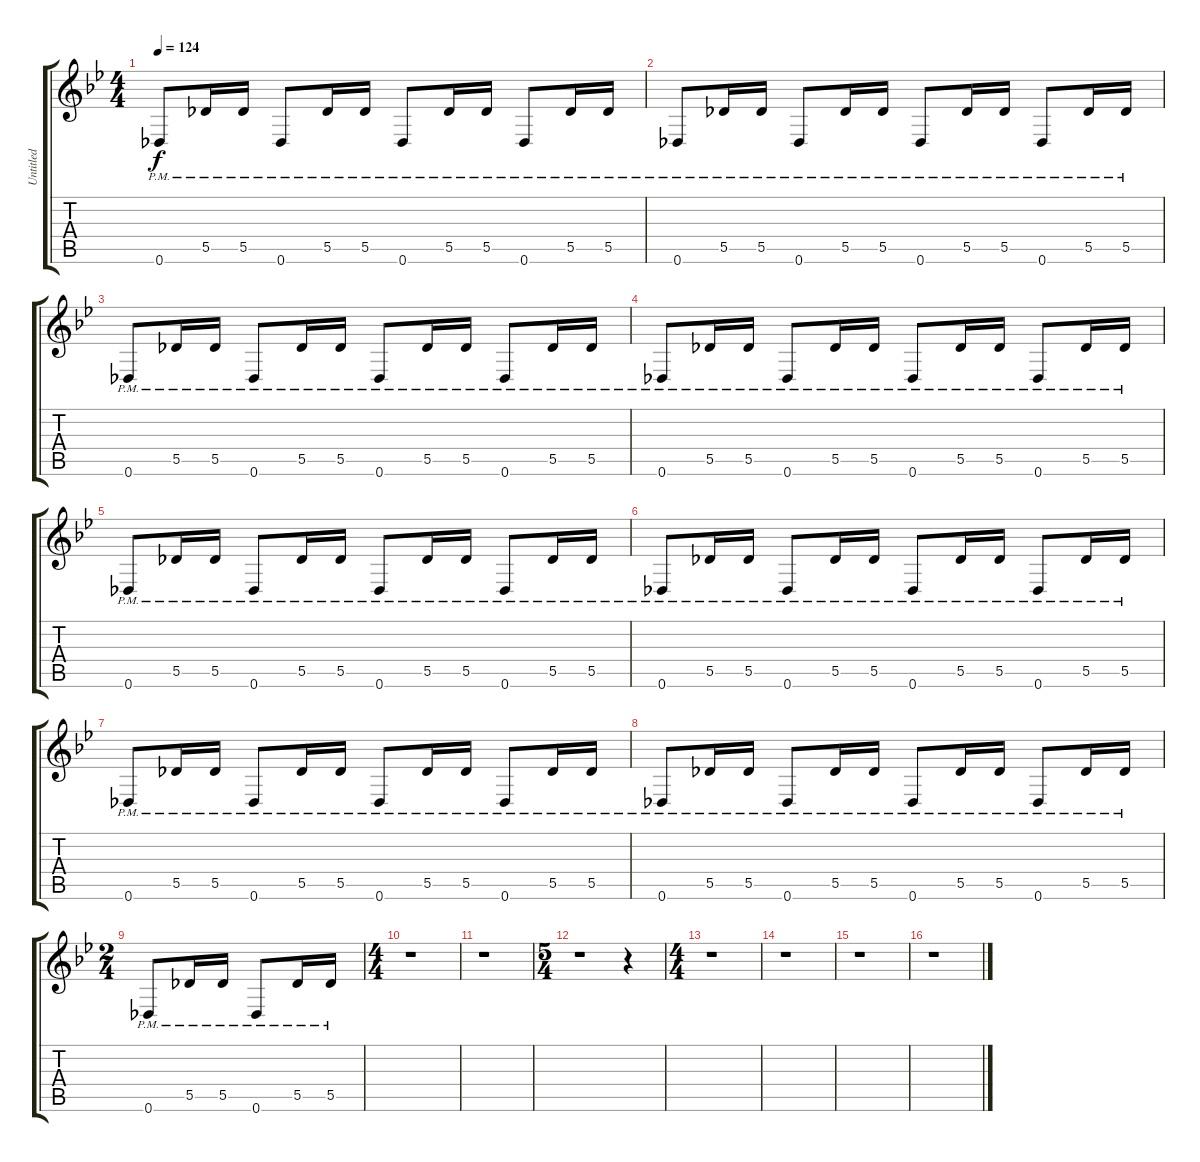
\track ("Untitled" "Untitled") {instrument electricguitarmuted}
\staff {score tabs}
\tuning (Eb4 Bb3 Gb3 Db3 Ab2 Db2) {hide}
\ts (4 4)
\tempo 124
\clef g2
\ks bb
0.6{pm}.8{dy f} 5.5{pm}.16 5.5{pm}.16 0.6{pm}.8 5.5{pm}.16 5.5{pm}.16 0.6{pm}.8 5.5{pm}.16 5.5{pm}.16 0.6{pm}.8 5.5{pm}.16 5.5{pm}.16 |
0.6{pm}.8 5.5{pm}.16 5.5{pm}.16 0.6{pm}.8 5.5{pm}.16 5.5{pm}.16 0.6{pm}.8 5.5{pm}.16 5.5{pm}.16 0.6{pm}.8 5.5{pm}.16 5.5{pm}.16 |
0.6{pm}.8 5.5{pm}.16 5.5{pm}.16 0.6{pm}.8 5.5{pm}.16 5.5{pm}.16 0.6{pm}.8 5.5{pm}.16 5.5{pm}.16 0.6{pm}.8 5.5{pm}.16 5.5{pm}.16 |
0.6{pm}.8 5.5{pm}.16 5.5{pm}.16 0.6{pm}.8 5.5{pm}.16 5.5{pm}.16 0.6{pm}.8 5.5{pm}.16 5.5{pm}.16 0.6{pm}.8 5.5{pm}.16 5.5{pm}.16 |
0.6{pm}.8 5.5{pm}.16 5.5{pm}.16 0.6{pm}.8 5.5{pm}.16 5.5{pm}.16 0.6{pm}.8 5.5{pm}.16 5.5{pm}.16 0.6{pm}.8 5.5{pm}.16 5.5{pm}.16 |
0.6{pm}.8 5.5{pm}.16 5.5{pm}.16 0.6{pm}.8 5.5{pm}.16 5.5{pm}.16 0.6{pm}.8 5.5{pm}.16 5.5{pm}.16 0.6{pm}.8 5.5{pm}.16 5.5{pm}.16 |
0.6{pm}.8 5.5{pm}.16 5.5{pm}.16 0.6{pm}.8 5.5{pm}.16 5.5{pm}.16 0.6{pm}.8 5.5{pm}.16 5.5{pm}.16 0.6{pm}.8 5.5{pm}.16 5.5{pm}.16 |
0.6{pm}.8 5.5{pm}.16 5.5{pm}.16 0.6{pm}.8 5.5{pm}.16 5.5{pm}.16 0.6{pm}.8 5.5{pm}.16 5.5{pm}.16 0.6{pm}.8 5.5{pm}.16 5.5{pm}.16 |
\ts (2 4)
0.6{pm}.8 5.5{pm}.16 5.5{pm}.16 0.6{pm}.8 5.5{pm}.16 5.5{pm}.16 |
\ts (4 4)
r.1 |
r.1 |
\ts (5 4)
r.1 r.4 |
\ts (4 4)
r.1 |
r.1 |
r.1 |
r.1
